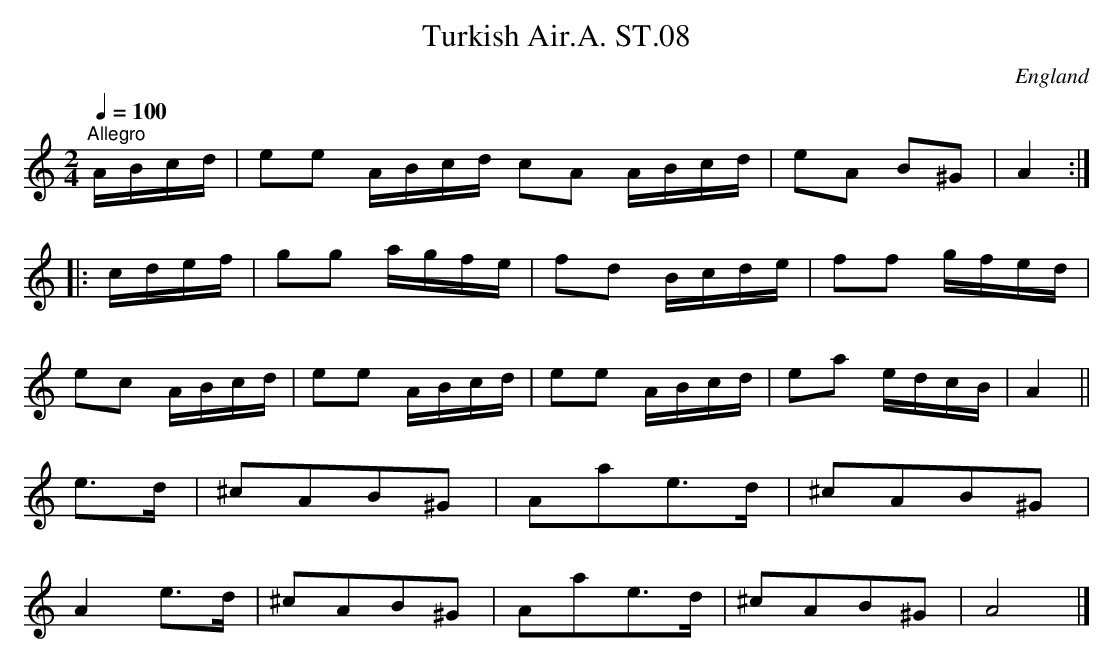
X:1
T:Turkish Air.A. ST.08
M:2/4
L:1/8
Q:1/4=100
O:England
K:A minor
"^Allegro"A/2B/2c/2d/2|ee A/B/c/d/ cA A/2B/2c/2d/2|eA B^G|A2:|!
|:c/2d/2e/2f/2|gg a/2g/2f/2e/2|fd B/2c/2d/2e/2|ff g/2f/2e/2d/2|!
ec A/2B/2c/2d/2|ee A/2B/2c/2d/2|ee A/2B/2c/2d/2|ea e/2d/2c/2B/2|A2||!
e>d|^cAB^G|Aae>d|^cAB^G|!
A2e>d|^cAB^G|Aae>d|^cAB^G|A4|]
